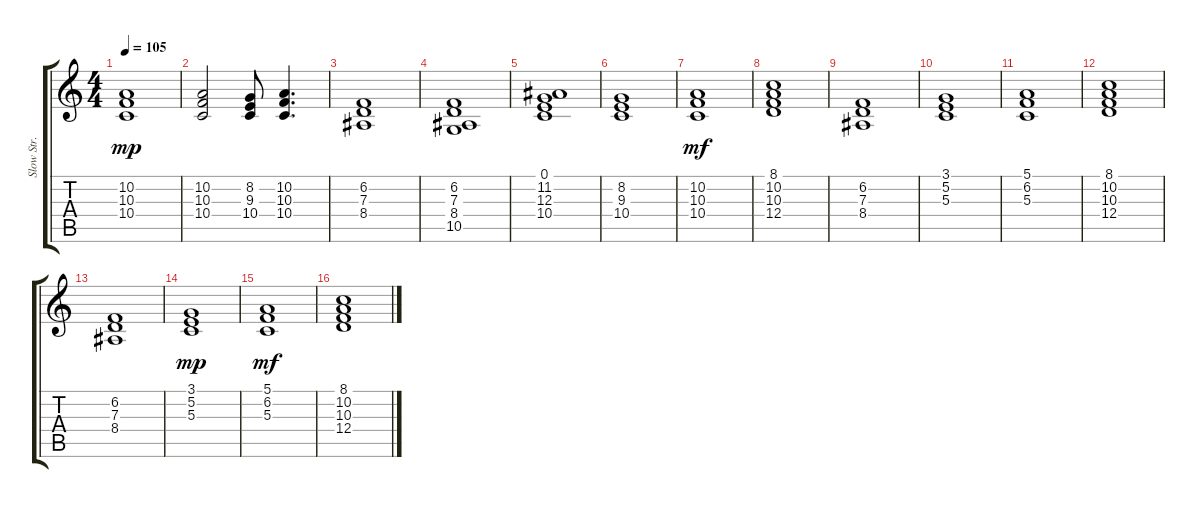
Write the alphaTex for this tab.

\track ("Slow Str." "Slow Str.") {instrument stringensemble2}
\staff {score tabs}
\tuning (E4 B3 G3 D3 A2 E2) {hide}
\ts (4 4)
\tempo 105
\clef g2
\ks c
(10.2 10.3 10.4).1{dy mp} |
(10.2 10.3 10.4).2 (8.2 9.3 10.4).8 (10.2 10.3 10.4).4{d} |
(6.2 7.3 8.4).1 |
(6.2 7.3 8.4 10.5).1 |
(0.1 11.2 12.3 10.4).1 |
(8.2 9.3 10.4).1 |
(10.2 10.3 10.4).1{dy mf} |
(8.1 10.2 10.3 12.4).1 |
(6.2 7.3 8.4).1 |
(3.1 5.2 5.3).1 |
(5.1 6.2 5.3).1 |
(8.1 10.2 10.3 12.4).1 |
(6.2 7.3 8.4).1 |
(3.1 5.2 5.3).1{dy mp} |
(5.1 6.2 5.3).1{dy mf} |
(8.1 10.2 10.3 12.4).1
